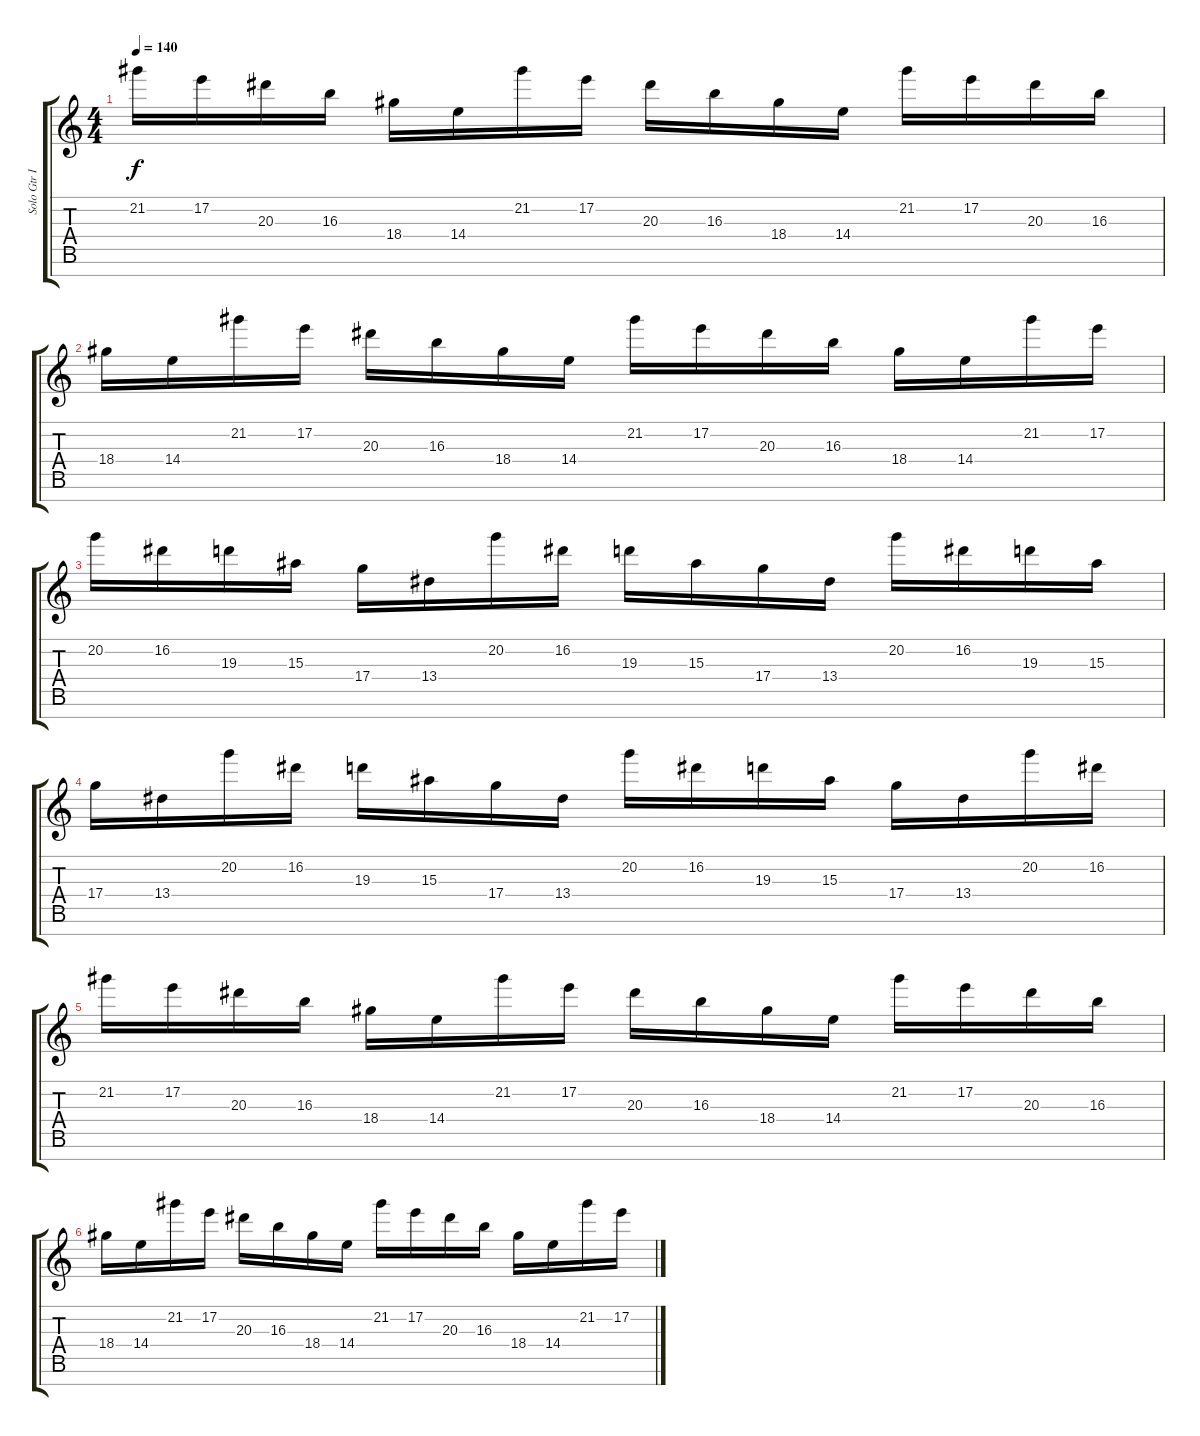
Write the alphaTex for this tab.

\track ("Solo Gtr I" "Solo Gtr I") {instrument overdrivenguitar}
\staff {score tabs}
\tuning (E4 B3 G3 D3 A2 E2 B1) {hide}
\ts (4 4)
\tempo 140
\clef g2
\ks c
21.2.16{dy f} 17.2.16 20.3.16 16.3.16 18.4.16 14.4.16 21.2.16 17.2.16 20.3.16 16.3.16 18.4.16 14.4.16 21.2.16 17.2.16 20.3.16 16.3.16 |
18.4.16 14.4.16 21.2.16 17.2.16 20.3.16 16.3.16 18.4.16 14.4.16 21.2.16 17.2.16 20.3.16 16.3.16 18.4.16 14.4.16 21.2.16 17.2.16 |
20.2.16 16.2.16 19.3.16 15.3.16 17.4.16 13.4.16 20.2.16 16.2.16 19.3.16 15.3.16 17.4.16 13.4.16 20.2.16 16.2.16 19.3.16 15.3.16 |
17.4.16 13.4.16 20.2.16 16.2.16 19.3.16 15.3.16 17.4.16 13.4.16 20.2.16 16.2.16 19.3.16 15.3.16 17.4.16 13.4.16 20.2.16 16.2.16 |
21.2.16 17.2.16 20.3.16 16.3.16 18.4.16 14.4.16 21.2.16 17.2.16 20.3.16 16.3.16 18.4.16 14.4.16 21.2.16 17.2.16 20.3.16 16.3.16 |
18.4.16 14.4.16 21.2.16 17.2.16 20.3.16 16.3.16 18.4.16 14.4.16 21.2.16 17.2.16 20.3.16 16.3.16 18.4.16 14.4.16 21.2.16 17.2.16
